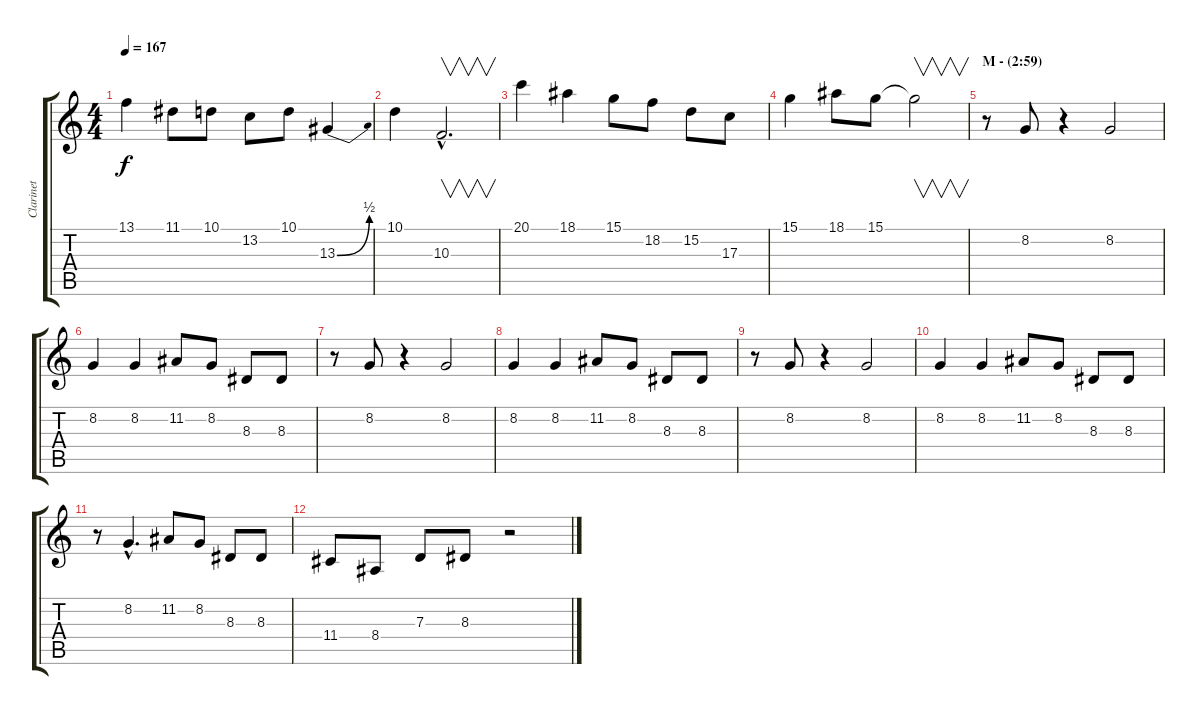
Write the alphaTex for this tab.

\track ("Clarinet" "Clarinet") {instrument clarinet}
\staff {score tabs}
\tuning (E4 B3 G3 D3 A2 E2) {hide}
\ts (4 4)
\tempo 167
\clef g2
\ks c
13.1.4{dy f} 11.1.8 10.1.8 13.2.8 10.1.8 13.3{be (bend 0 0 60 2)}.4 |
10.1.4 10.3{hac}.2{v d} |
20.1.4 18.1.4 15.1.8 18.2.8 15.2.8 17.3.8 |
15.1.4 18.1.8 15.1.8 15.1{t}.2{v} |
\section ("" "M - (2:59)")
r.8 8.2.8 r.4 8.2.2 |
8.2.4 8.2.4 11.2.8 8.2.8 8.3.8 8.3.8 |
r.8 8.2.8 r.4 8.2.2 |
8.2.4 8.2.4 11.2.8 8.2.8 8.3.8 8.3.8 |
r.8 8.2.8 r.4 8.2.2 |
8.2.4 8.2.4 11.2.8 8.2.8 8.3.8 8.3.8 |
r.8 8.2{hac}.4{d} 11.2.8 8.2.8 8.3.8 8.3.8 |
11.4.8 8.4.8 7.3.8 8.3.8 r.2
